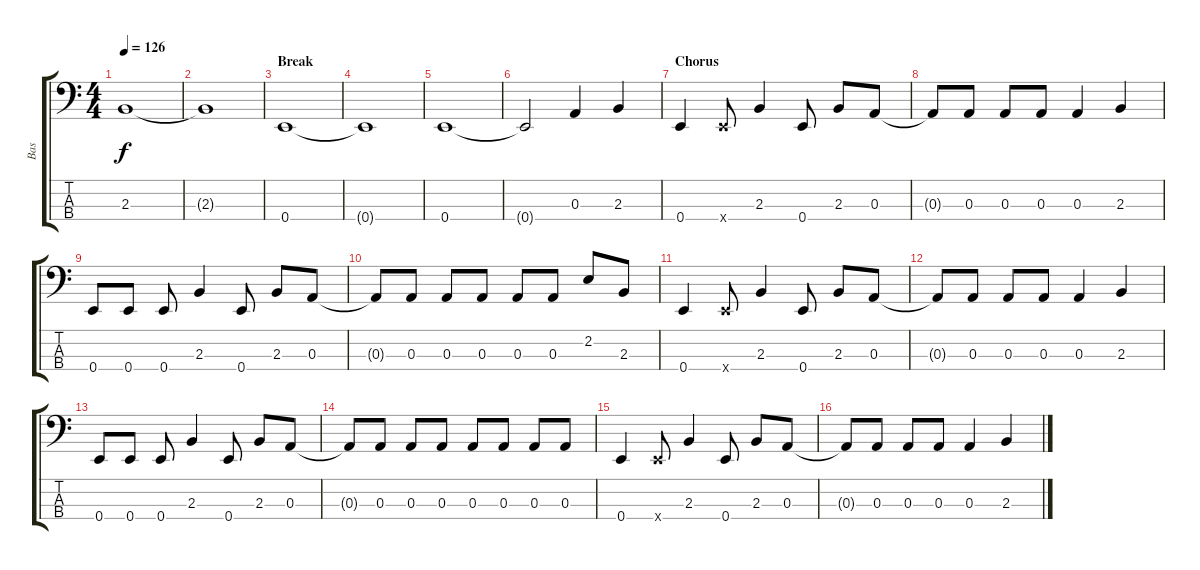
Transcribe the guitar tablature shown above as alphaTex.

\track ("Bas" "Bas") {instrument electricbassfinger}
\staff {score tabs}
\tuning (G2 D2 A1 E1) {hide}
\ts (4 4)
\tempo 126
\clef f4
\ks c
2.3{t}.1{dy f} |
2.3{t}.1 |
\section ("" "Break")
0.4.1 |
0.4{t}.1 |
0.4.1 |
0.4{t}.2 0.3.4 2.3.4 |
\section ("" "Chorus")
0.4.4 0.4{x}.8 2.3.4 0.4.8 2.3.8 0.3.8 |
0.3{t}.8 0.3.8 0.3.8 0.3.8 0.3.4 2.3.4 |
0.4.8 0.4.8 0.4.8 2.3.4 0.4.8 2.3.8 0.3.8 |
0.3{t}.8 0.3.8 0.3.8 0.3.8 0.3.8 0.3.8 2.2.8 2.3.8 |
0.4.4 0.4{x}.8 2.3.4 0.4.8 2.3.8 0.3.8 |
0.3{t}.8 0.3.8 0.3.8 0.3.8 0.3.4 2.3.4 |
0.4.8 0.4.8 0.4.8 2.3.4 0.4.8 2.3.8 0.3.8 |
0.3{t}.8 0.3.8 0.3.8 0.3.8 0.3.8 0.3.8 0.3.8 0.3.8 |
\section ("" "")
0.4.4 0.4{x}.8 2.3.4 0.4.8 2.3.8 0.3.8 |
0.3{t}.8 0.3.8 0.3.8 0.3.8 0.3.4 2.3.4
